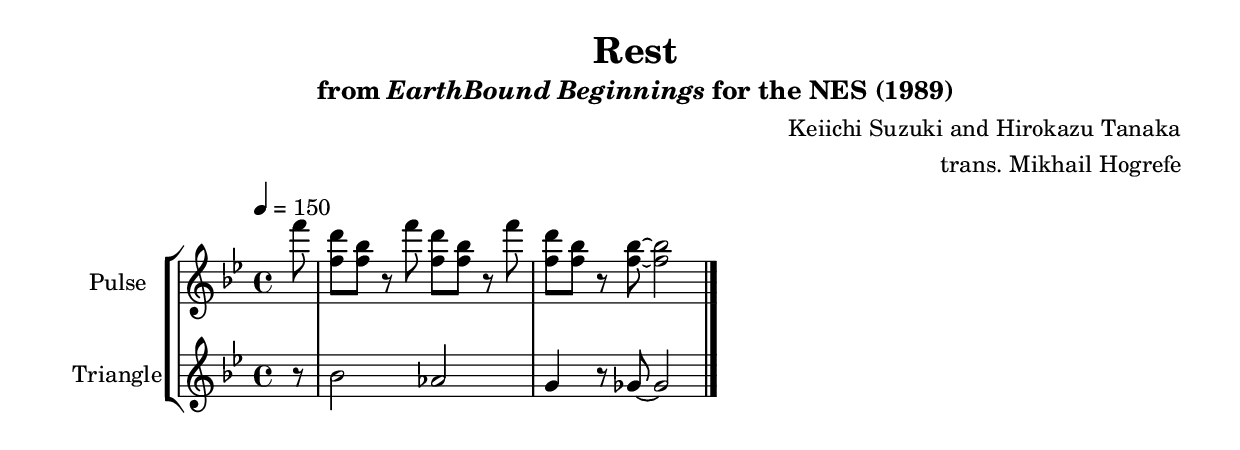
\version "2.24.3"

\paper {
  left-margin = 0.6\in
}

\book {
    \header {
        title = "Rest"
        subtitle = \markup { "from" {\italic "EarthBound Beginnings"} "for the NES (1989)" }
        composer = "Keiichi Suzuki and Hirokazu Tanaka"
        arranger = "trans. Mikhail Hogrefe"
    }

    \score {
        {
            \new StaffGroup <<
                \new Staff \relative c''' {
                    \set Staff.instrumentName = "Pulse"
                    \set Staff.shortInstrumentName = "P."
\tempo 4 = 150
\key bes \major
\partial 8 f8 |
\repeat unfold 2 { <f, d'>8 <f bes> r f' } |
<f, d'>8 <f bes> r <f bes>8 ~ 2 |
\bar "|."
                }

                \new Staff \relative c'' {
                    \set Staff.instrumentName = "Triangle"
                    \set Staff.shortInstrumentName = "T."
\key bes \major
r8 |
bes2 aes |
g4 r8 ges ~ ges2 |
                }
            >>
        }
        \midi {}
        \layout {
            \context {
                \Staff
                \RemoveEmptyStaves
            }
            \context {
                \DrumStaff
                \RemoveEmptyStaves
            }
        }
    }
}
